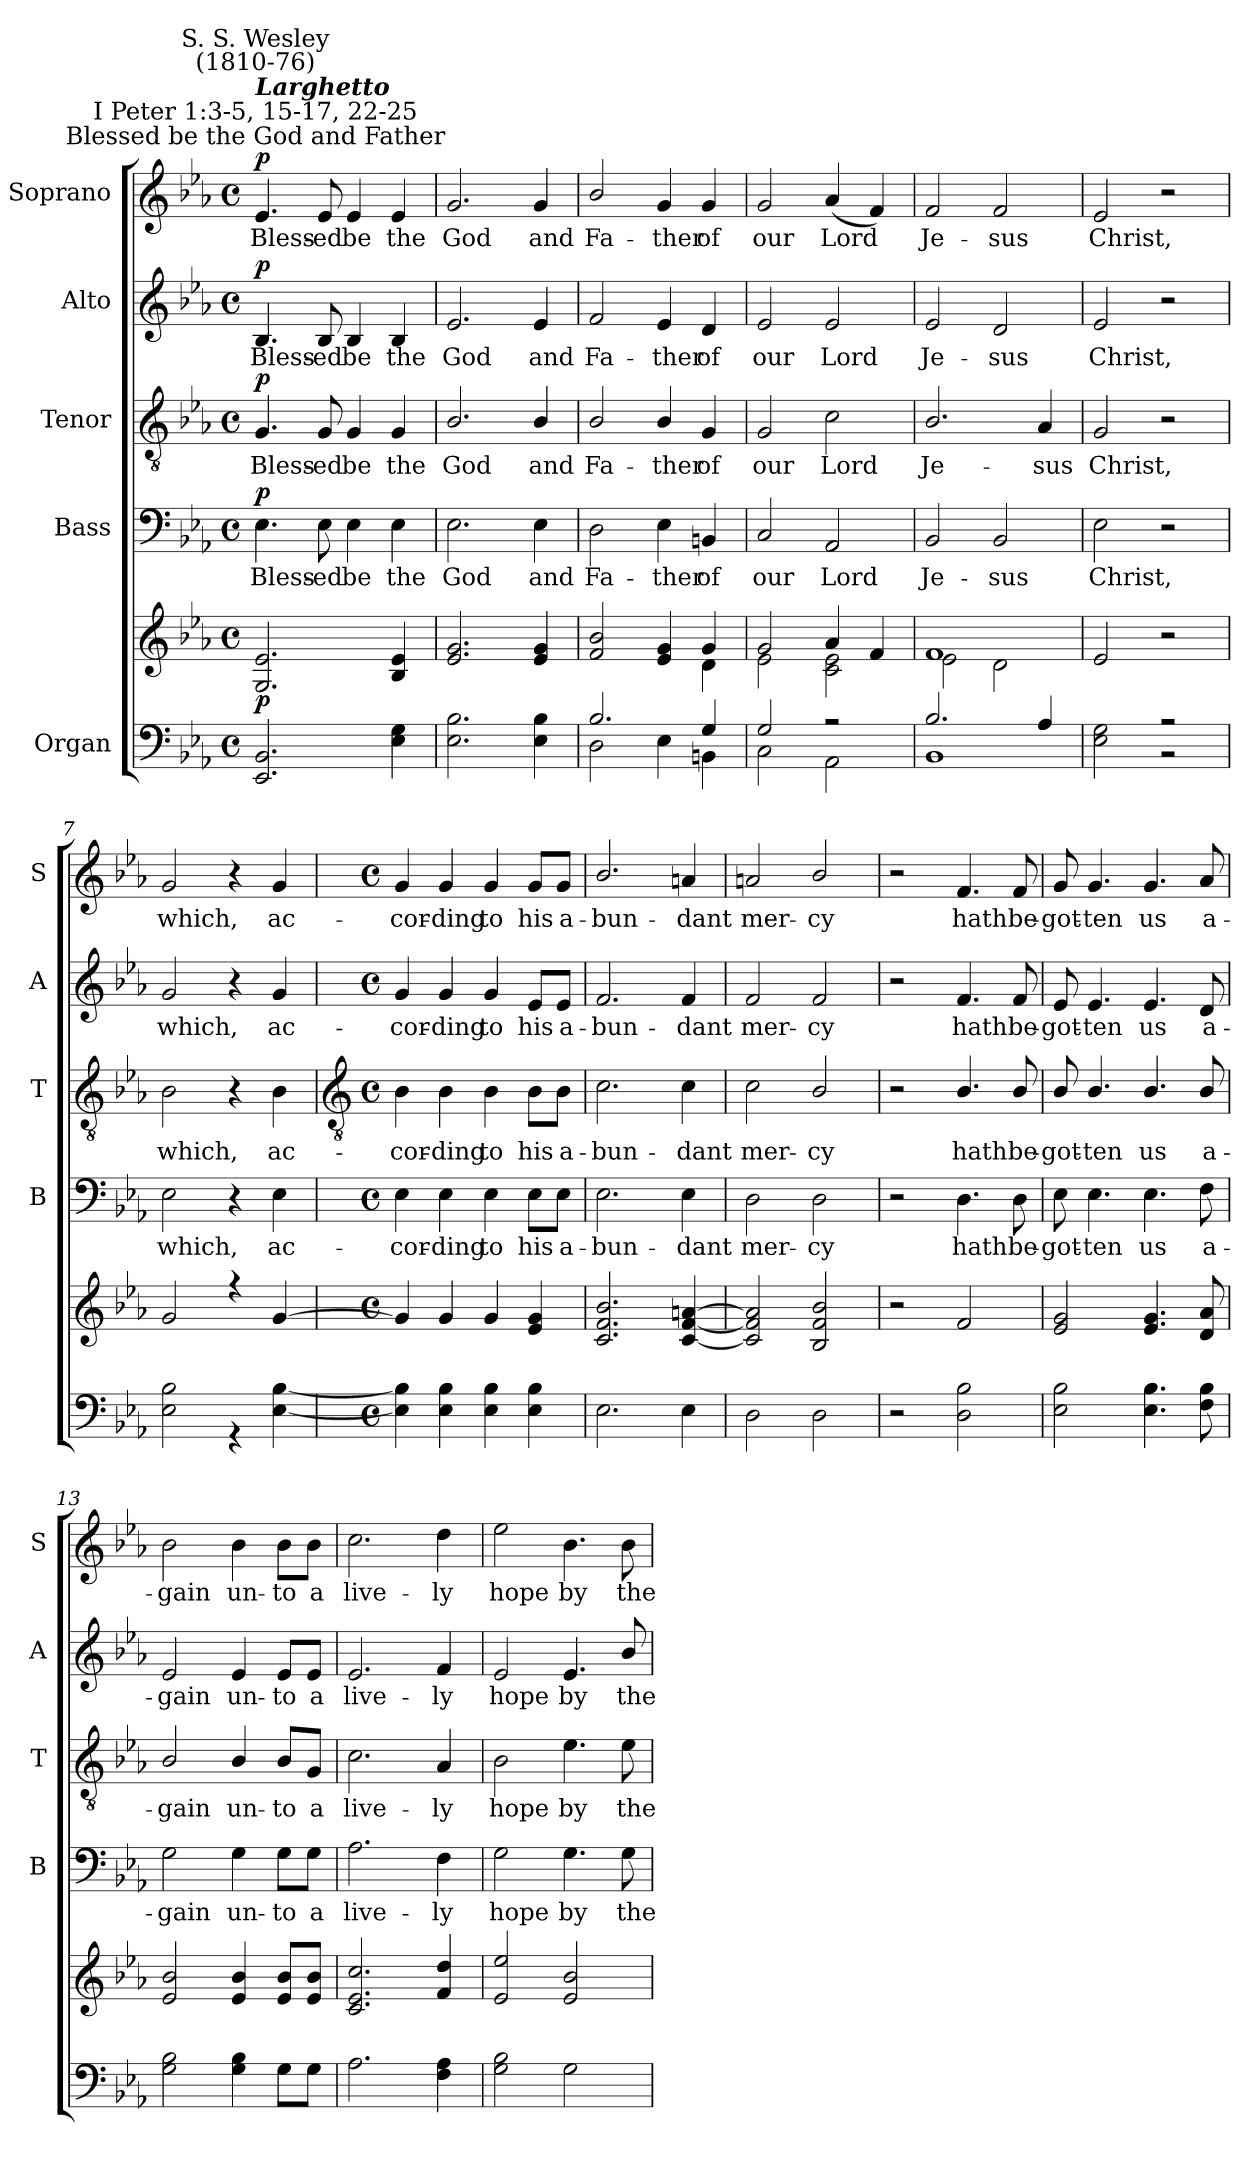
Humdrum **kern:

**kern	**kern	**dynam	**kern	**text	**dynam	**kern	**text	**dynam	**kern	**text	**dynam	**kern	**text	**dynam
*part5	*part5	*part5	*part4	*part4	*part4	*part3	*part3	*part3	*part2	*part2	*part2	*part1	*part1	*part1
*staff6	*staff5	*staff5/6	*staff4	*staff4	*staff4	*staff3	*staff3	*staff3	*staff2	*staff2	*staff2	*staff1	*staff1	*staff1
*I"Organ	*	*	*I"Bass	*	*	*I"Tenor	*	*	*I"Alto	*	*	*I"Soprano	*	*
*	*	*	*I'B	*	*	*I'T	*	*	*I'A	*	*	*I'S	*	*
*clefF4	*clefG2	*	*clefF4	*	*	*clefGv2	*	*	*clefG2	*	*	*clefG2	*	*
*k[b-e-a-]	*k[b-e-a-]	*	*k[b-e-a-]	*	*	*k[b-e-a-]	*	*	*k[b-e-a-]	*	*	*k[b-e-a-]	*	*
*E-:	*E-:	*	*E-:	*	*	*E-:	*	*	*E-:	*	*	*E-:	*	*
*M4/4	*M4/4	*	*M4/4	*	*	*M4/4	*	*	*M4/4	*	*	*M4/4	*	*
*met(c)	*met(c)	*	*met(c)	*	*	*met(c)	*	*	*met(c)	*	*	*met(c)	*	*
=1	=1	=1	=1	=1	=1	=1	=1	=1	=1	=1	=1	=1	=1	=1
*^	*^	*	*	*	*	*	*	*	*	*	*	*	*	*
!	!	!	!	!	!	!	!	!	!	!	!	!	!	!LO:TX:a:cj:t=Blessed be the God and Father	!	!
!	!	!	!	!	!	!	!	!	!	!	!	!	!	!LO:TX:a:cj:t=I Peter 1&colon;3-5, 15-17, 22-25	!	!
!	!	!	!	!	!	!	!	!	!	!	!	!	!	!LO:TX:a:Bi:t=Larghetto	!	!
!	!	!	!	!	!	!	!	!	!	!	!	!	!	!LO:TX:a:cj:t=S. S. Wesley\n(1810-76)	!	!
!	!	!	!	!LO:DY:b	!	!LO:LY:b	!LO:DY:b	!	!LO:LY:b	!LO:DY:b	!	!LO:LY:b	!LO:DY:b	!	!LO:LY:b	!LO:DY:b
2.EE-/ 2.BB-/	2ryy	2.G/ 2.e-/	1ryy	p	4.E-	Bless-	p	4.G	Bless-	p	4.B-	Bless-	p	4.e-	Bless-	p
!	!	!	!	!	!	!LO:LY:b	!	!	!LO:LY:b	!	!	!LO:LY:b	!	!	!LO:LY:b	!
.	.	.	.	.	8E-	-ed	.	8G	-ed	.	8B-	-ed	.	8e-	-ed	.
!	!	!	!	!	!	!LO:LY:b	!	!	!LO:LY:b	!	!	!LO:LY:b	!	!	!LO:LY:b	!
.	4ryy	.	.	.	4E-	be	.	4G	be	.	4B-	be	.	4e-	be	.
!	!	!	!	!	!	!LO:LY:b	!	!	!LO:LY:b	!	!	!LO:LY:b	!	!	!LO:LY:b	!
4ryy	4E-\ 4G\	4B-/ 4e-/	.	.	4E-	the	.	4G	the	.	4B-	the	.	4e-	the	.
=2	=2	=2	=2	=2	=2	=2	=2	=2	=2	=2	=2	=2	=2	=2	=2	=2
!	!	!	!	!	!	!LO:LY:b	!	!	!LO:LY:b	!	!	!LO:LY:b	!	!	!LO:LY:b	!
1ryy	2.E-\ 2.B-\	2.e-/ 2.g/	1ryy	.	2.E-	God	.	2.B-/	God	.	2.e-	God	.	2.g	God	.
!	!	!	!	!	!	!LO:LY:b	!	!	!LO:LY:b	!	!	!LO:LY:b	!	!	!LO:LY:b	!
.	4E-\ 4B-\	4e-/ 4g/	.	.	4E-	and	.	4B-/	and	.	4e-	and	.	4g	and	.
=3	=3	=3	=3	=3	=3	=3	=3	=3	=3	=3	=3	=3	=3	=3	=3	=3
!	!	!	!	!	!	!LO:LY:b	!	!	!LO:LY:b	!	!	!LO:LY:b	!	!	!LO:LY:b	!
2.B-/	2D\	2f/ 2b-/	2ryy	.	2D	Fa-	.	2B-/	Fa-	.	2f	Fa-	.	2b-/	Fa-	.
!	!	!	!	!	!	!LO:LY:b	!	!	!LO:LY:b	!	!	!LO:LY:b	!	!	!LO:LY:b	!
.	4E-\	4e-/ 4g/	4ryy	.	4E-	-ther	.	4B-/	-ther	.	4e-	-ther	.	4g	-ther	.
!	!	!	!	!	!	!LO:LY:b	!	!	!LO:LY:b	!	!	!LO:LY:b	!	!	!LO:LY:b	!
4G/	4BBn\	4g/	4d\	.	4BBn	of	.	4G	of	.	4d	of	.	4g	of	.
=4	=4	=4	=4	=4	=4	=4	=4	=4	=4	=4	=4	=4	=4	=4	=4	=4
!	!	!	!	!	!	!LO:LY:b	!	!	!LO:LY:b	!	!	!LO:LY:b	!	!	!LO:LY:b	!
2G/	2C\	2g/	2e-\	.	2C	our	.	2G	our	.	2e-	our	.	2g	our	.
!	!	!	!	!	!	!LO:LY:b	!	!	!LO:LY:b	!	!	!LO:LY:b	!	!	!LO:LY:b	!
2r	2AA-\	4a-/	2c\ 2e-\	.	2AA-	Lord	.	2c	Lord	.	2e-	Lord	.	(<4a-	Lord	.
.	.	4f/	.	.	.	.	.	.	.	.	.	.	.	4f)	.	.
=5	=5	=5	=5	=5	=5	=5	=5	=5	=5	=5	=5	=5	=5	=5	=5	=5
!	!	!	!	!	!	!LO:LY:b	!	!	!LO:LY:b	!	!	!LO:LY:b	!	!	!LO:LY:b	!
2.B-/	1BB-\	1f/	2e-\	.	2BB-	Je-	.	2.B-/	Je-	.	2e-	Je-	.	2f	Je-	.
!	!	!	!	!	!	!LO:LY:b	!	!	!	!	!	!LO:LY:b	!	!	!LO:LY:b	!
.	.	.	2d\	.	2BB-	-sus	.	.	.	.	2d	-sus	.	2f	-sus	.
!	!	!	!	!	!	!	!	!	!LO:LY:b	!	!	!	!	!	!	!
4A-/	.	.	.	.	.	.	.	4A-	-sus	.	.	.	.	.	.	.
=6	=6	=6	=6	=6	=6	=6	=6	=6	=6	=6	=6	=6	=6	=6	=6	=6
!	!	!	!	!	!	!LO:LY:b	!	!	!LO:LY:b	!	!	!LO:LY:b	!	!	!LO:LY:b	!
2ryy	2E-\ 2G\	2e-/	2ryy	.	2E-	Christ,	.	2G	Christ,	.	2e-	Christ,	.	2e-	Christ,	.
2r	2r	2r	2ryy	.	2r	.	.	2r	.	.	2r	.	.	2r	.	.
=7	=7	=7	=7	=7	=7	=7	=7	=7	=7	=7	=7	=7	=7	=7	=7	=7
!	!	!	!	!	!	!LO:LY:b	!	!	!LO:LY:b	!	!	!LO:LY:b	!	!	!LO:LY:b	!
1ryy	2E-\ 2B-\	2g/	1ryy	.	2E-	which,	.	2B-	which,	.	2g	which,	.	2g	which,	.
.	4r	4r	.	.	4r	.	.	4r	.	.	4r	.	.	4r	.	.
!	!	!	!	!	!	!LO:LY:b	!	!	!LO:LY:b	!	!	!LO:LY:b	!	!	!LO:LY:b	!
.	[4E-\ [4B-\	[4g/	.	.	4E-	ac-	.	4B-	ac-	.	4g	ac-	.	4g	ac-	.
*v	*v	*	*	*	*	*	*	*	*	*	*	*	*	*	*	*
*	*v	*v	*	*	*	*	*	*	*	*	*	*	*	*	*
!!LO:LB:g=z
=8	=8	=8	=8	=8	=8	=8	=8	=8	=8	=8	=8	=8	=8	=8
*	*	*	*	*	*	*clefGv2	*	*	*	*	*	*	*	*
*M4/4	*M4/4	*	*M4/4	*	*	*M4/4	*	*	*M4/4	*	*	*M4/4	*	*
*met(c)	*met(c)	*	*met(c)	*	*	*met(c)	*	*	*met(c)	*	*	*met(c)	*	*
*^	*	*	*	*	*	*	*	*	*	*	*	*	*	*
!	!	!	!	!	!LO:LY:b	!	!	!LO:LY:b	!	!	!LO:LY:b	!	!	!LO:LY:b	!
*v	*v	*	*	*	*	*	*	*	*	*	*	*	*	*	*
4E-] 4B-]	4g]	.	4E-	-cor-	.	4B-	-cor-	.	4g	-cor-	.	4g	-cor-	.
!	!	!	!	!LO:LY:b	!	!	!LO:LY:b	!	!	!LO:LY:b	!	!	!LO:LY:b	!
4E- 4B-	4g	.	4E-	-ding	.	4B-	-ding	.	4g	-ding	.	4g	-ding	.
!	!	!	!	!LO:LY:b	!	!	!LO:LY:b	!	!	!LO:LY:b	!	!	!LO:LY:b	!
4E- 4B-	4g	.	4E-	to	.	4B-	to	.	4g	to	.	4g	to	.
!	!	!	!	!LO:LY:b	!	!	!LO:LY:b	!	!	!LO:LY:b	!	!	!LO:LY:b	!
4E- 4B-	4e- 4g	.	8E-\L	his	.	8B-\L	his	.	8e-/L	his	.	8g/L	his	.
!	!	!	!	!LO:LY:b	!	!	!LO:LY:b	!	!	!LO:LY:b	!	!	!LO:LY:b	!
.	.	.	8E-\J	a-	.	8B-\J	a-	.	8e-/J	a-	.	8g/J	a-	.
=9	=9	=9	=9	=9	=9	=9	=9	=9	=9	=9	=9	=9	=9	=9
!	!	!	!	!LO:LY:b	!	!	!LO:LY:b	!	!	!LO:LY:b	!	!	!LO:LY:b	!
2.E-	2.c 2.f 2.b-	.	2.E-	-bun-	.	2.c	-bun-	.	2.f	-bun-	.	2.b-/	-bun-	.
!	!	!	!	!LO:LY:b	!	!	!LO:LY:b	!	!	!LO:LY:b	!	!	!LO:LY:b	!
4E-	[4c [4f [4an	.	4E-	-dant	.	4c	-dant	.	4f	-dant	.	4an	-dant	.
=10	=10	=10	=10	=10	=10	=10	=10	=10	=10	=10	=10	=10	=10	=10
!	!	!	!	!LO:LY:b	!	!	!LO:LY:b	!	!	!LO:LY:b	!	!	!LO:LY:b	!
2D	2c] 2f] 2a]	.	2D	mer-	.	2c	mer-	.	2f	mer-	.	2an	mer-	.
!	!	!	!	!LO:LY:b	!	!	!LO:LY:b	!	!	!LO:LY:b	!	!	!LO:LY:b	!
2D	2B- 2f 2b-	.	2D	-cy	.	2B-/	-cy	.	2f	-cy	.	2b-/	-cy	.
=11	=11	=11	=11	=11	=11	=11	=11	=11	=11	=11	=11	=11	=11	=11
2r	2r	.	2r	.	.	2r	.	.	2r	.	.	2r	.	.
!	!	!	!	!LO:LY:b	!	!	!LO:LY:b	!	!	!LO:LY:b	!	!	!LO:LY:b	!
2D 2B-	2f	.	4.D	hath	.	4.B-/	hath	.	4.f	hath	.	4.f	hath	.
!	!	!	!	!LO:LY:b	!	!	!LO:LY:b	!	!	!LO:LY:b	!	!	!LO:LY:b	!
.	.	.	8D	be-	.	8B-/	be-	.	8f	be-	.	8f	be-	.
=12	=12	=12	=12	=12	=12	=12	=12	=12	=12	=12	=12	=12	=12	=12
!	!	!	!	!LO:LY:b	!	!	!LO:LY:b	!	!	!LO:LY:b	!	!	!LO:LY:b	!
2E- 2B-	2e- 2g	.	8E-	-got-	.	8B-/	-got-	.	8e-	-got-	.	8g	-got-	.
!	!	!	!	!LO:LY:b	!	!	!LO:LY:b	!	!	!LO:LY:b	!	!	!LO:LY:b	!
.	.	.	4.E-	-ten	.	4.B-/	-ten	.	4.e-	-ten	.	4.g	-ten	.
!	!	!	!	!LO:LY:b	!	!	!LO:LY:b	!	!	!LO:LY:b	!	!	!LO:LY:b	!
4.E- 4.B-	4.e- 4.g	.	4.E-	us	.	4.B-/	us	.	4.e-	us	.	4.g	us	.
!	!	!	!	!LO:LY:b	!	!	!LO:LY:b	!	!	!LO:LY:b	!	!	!LO:LY:b	!
8F 8B-	8d 8a-	.	8F	a-	.	8B-/	a-	.	8d	a-	.	8a-	a-	.
=13	=13	=13	=13	=13	=13	=13	=13	=13	=13	=13	=13	=13	=13	=13
!	!	!	!	!LO:LY:b	!	!	!LO:LY:b	!	!	!LO:LY:b	!	!	!LO:LY:b	!
2G 2B-	2e- 2b-	.	2G	-gain	.	2B-/	-gain	.	2e-	-gain	.	2b-	-gain	.
!	!	!	!	!LO:LY:b	!	!	!LO:LY:b	!	!	!LO:LY:b	!	!	!LO:LY:b	!
4G 4B-	4e- 4b-	.	4G	un-	.	4B-/	un-	.	4e-	un-	.	4b-	un-	.
!	!	!	!	!LO:LY:b	!	!	!LO:LY:b	!	!	!LO:LY:b	!	!	!LO:LY:b	!
8GL	8e- 8b-L	.	8G\L	-to	.	8B-/L	-to	.	8e-/L	-to	.	8b-\L	-to	.
!	!	!	!	!LO:LY:b	!	!	!LO:LY:b	!	!	!LO:LY:b	!	!	!LO:LY:b	!
8GJ	8e- 8b-J	.	8G\J	a	.	8G/J	a	.	8e-/J	a	.	8b-\J	a	.
=14	=14	=14	=14	=14	=14	=14	=14	=14	=14	=14	=14	=14	=14	=14
!	!	!	!	!LO:LY:b	!	!	!LO:LY:b	!	!	!LO:LY:b	!	!	!LO:LY:b	!
2.A-	2.c 2.e- 2.cc	.	2.A-	live-	.	2.c	live-	.	2.e-	live-	.	2.cc	live-	.
!	!	!	!	!LO:LY:b	!	!	!LO:LY:b	!	!	!LO:LY:b	!	!	!LO:LY:b	!
4F 4A-	4f 4dd	.	4F	-ly	.	4A-	-ly	.	4f	-ly	.	4dd	-ly	.
=15	=15	=15	=15	=15	=15	=15	=15	=15	=15	=15	=15	=15	=15	=15
!	!	!	!	!LO:LY:b	!	!	!LO:LY:b	!	!	!LO:LY:b	!	!	!LO:LY:b	!
2G 2B-	2e- 2ee-	.	2G	hope	.	2B-	hope	.	2e-	hope	.	2ee-	hope	.
!	!	!	!	!LO:LY:b	!	!	!LO:LY:b	!	!	!LO:LY:b	!	!	!LO:LY:b	!
2G	2e- 2b-	.	4.G	by	.	4.e-	by	.	4.e-	by	.	4.b-	by	.
!	!	!	!	!LO:LY:b	!	!	!LO:LY:b	!	!	!LO:LY:b	!	!	!LO:LY:b	!
.	.	.	8G	the	.	8e-	the	.	8b-/	the	.	8b-	the	.
=	=	=	=	=	=	=	=	=	=	=	=	=	=	=
*-	*-	*-	*-	*-	*-	*-	*-	*-	*-	*-	*-	*-	*-	*-
